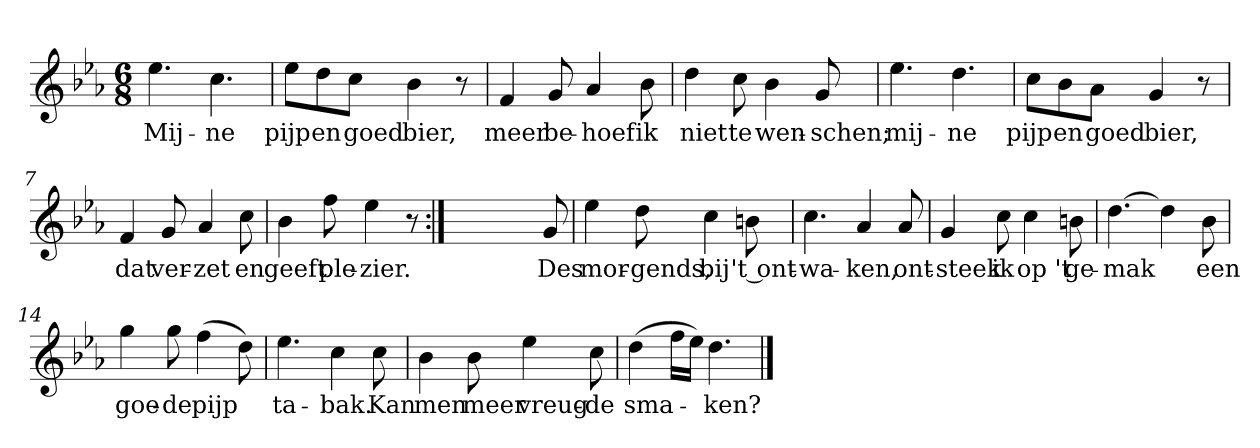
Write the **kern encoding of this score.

**kern	**text
*part1	*part1
*staff1	*staff1
*clefG2	*
*k[b-e-a-]	*
*E-:	*
*M6/8	*
*MM120	*
=1	=1
4.ee-	Mij-
4.cc	-ne
=2	=2
8ee-\L	pijp
8dd\	en
8cc\J	goed
4b-	bier,
8r	.
=3	=3
4f	meer
8g	be-
4a-	-hoef
8b-	ik
=4	=4
4dd	niet
8cc	te
4b-	wen-
8g	-schen;
=5	=5
4.ee-	mij-
4.dd	-ne
=6	=6
8cc\L	pijp
8b-\	en
8a-\J	goed
4g	bier,
8r	.
=7	=7
4f	dat
8g	ver-
4a-	-zet
8cc	en
=8	=8
4b-	geeft
8ff	ple-
4ee-	-zier.
8r	.
=9:|!	=9:|!
4.ryy	.
4ryy	.
8g	Des
=10	=10
4ee-	mor-
8dd	-gends,
4cc	bij
8bn	't ont-
=11	=11
4.cc	-wa-
4a-	-ken,
8a-	ont-
=12	=12
4g	-steek
8cc	ik
4cc	op 't
8bn	ge-
=13	=13
[4.dd	-mak
4dd]	.
8b-	een
=14	=14
4gg	goe-
8gg	-de
(4ff	pijp
8dd)	.
=15	=15
4.ee-	ta-
4cc	-bak.
8cc	Kan
=16	=16
4b-	men
8b-	meer
4ee-	vreug-
8cc	-de
=17	=17
(4dd	sma-
16ff\LL	.
16ee-\JJ)	.
4.dd	-ken?
==	==
*-	*-
